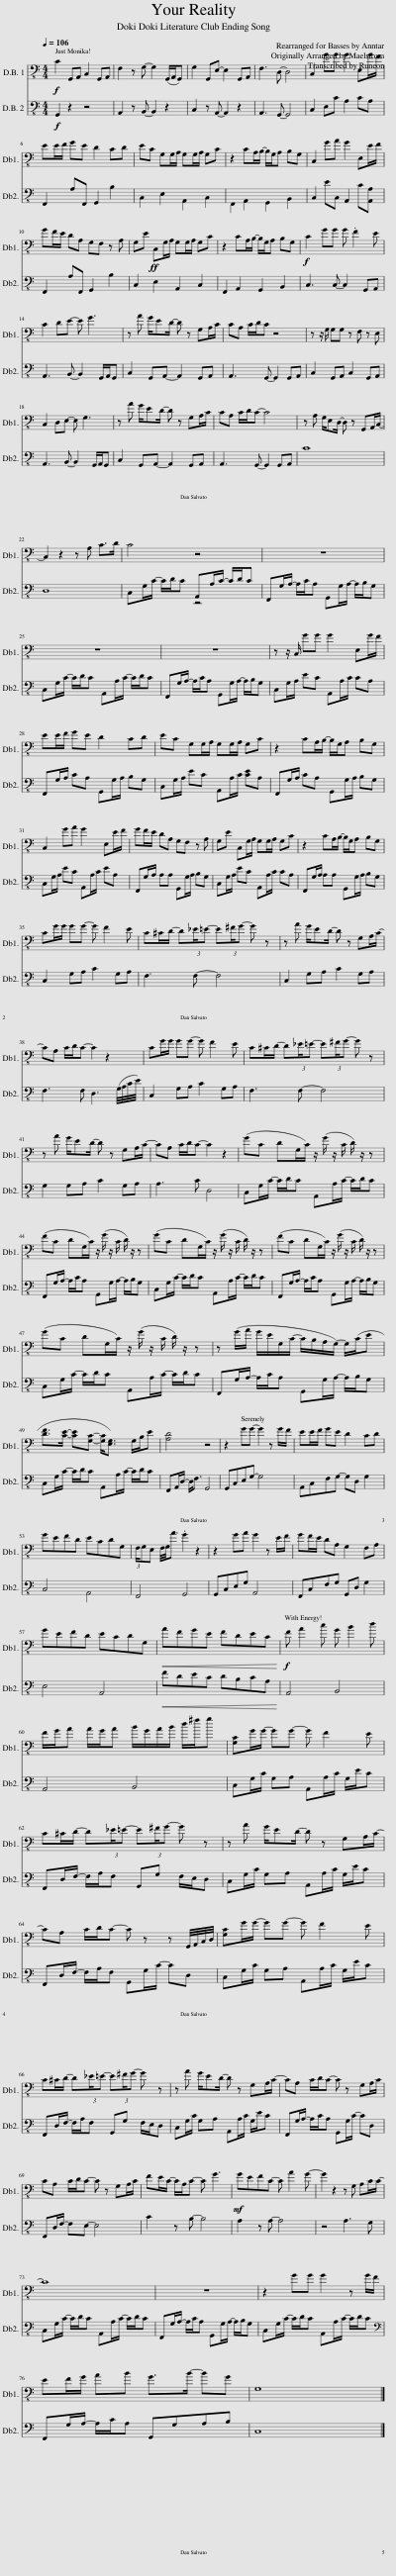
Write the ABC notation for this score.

X:1
%%score 1 2
L:1/8
Q:1/4=106
M:4/4
I:linebreak $
K:C
V:1 bass transpose=-12
V:2 bass transpose=-12
V:1
!f! C2 G,,A,, C,2 G,,A,, | F,2 z G,- G,2 (G,,/A,,/G,,) | G,2 G,,E,- E,2 G,,A,, | F,3 D,- D,4 | C,2 GG G2 E,G/F/ |$ %5
 EE/F/ GE D2 CD | EC G,G,/A,/ G,G,/A,/ G,C | z2 CA,/B,/- B,/G,/A, B,G, | C,2 GA G2 E,E/F/ |$ GF/E/ DA, G,F, z A, | %10
 G,E!ff! C,G,/A,/ G,G,/A,/ G,C | z2 CA,/B,/- B,/G,/A, B,G, |!f! C2 GG G .F2 E |$ C2 DE- E G3 | z A G/ED/- D z G,A,/C/ | %15
 CA, C/D/C z4 | z z/ G,/ G,G, z F, z E, |$ C,2 D,E,- E, G,3 | z A G/ED/- D z G,A,/C/ | CA, C/D/C- C4 | %20
 z A, G,/E,D,/- D, z G,,A,,/C,/- |$ C,2 z2 z A, C>D | C4 z4 | z8 |$ z8 | %25
 z8 | z z/ C,/ GG G2 E,G/F/ |$ EE/F/ GE D2 CD | EC G,G,/A,/ G,G,/A,/ G,C | z2 CA,/B,/- B,/G,/A, B,G, |$ %30
 C,2 GA G2 E,E/F/ | GF/E/ DA, G,F, z A, | G,E C,G,/A,/ G,G,/A,/ G,C | z2 CA,/B,/- B,/G,/A, B,G, |$ CG/G/ GG- G F2 E | %35
 C^C/D/- D(3:2:2_E/=E- E(3:2:2^F/G- G z | z A G/ED/- D z G,A,/C/- |$ CA, C/D/C- C2 z2 | CG/G/ GG- G F2 E | C^C/D/- D(3:2:2_E/=E- E(3:2:2^F/G- G z |$ %40
 z A G/ED/- D z G,A,/C/- | CA, C/D/C- C2 z2 | (GC DG,/C/) z/ (G/ z/ C/ D/) z/ z |$ (FC DG,/C/) z/ (G/ z/ C/ D/) z/ z | (GC DG,/C/) z/ (G/ z/ C/ D/) z/ z | %45
 (FC DG,/C/) z/ (G/ z/ C/ D/) z/ z |$ (GC DG,/C/) z/ (G/ z/ C/ D/) z/ z | z (G/A/ G/E/G,/C/- C/B,/A,/G,/-) G,/(C/E |$ [DF]>[CE]- [CE][G,C]- [G,C]<[E,G,]) G,/B,/E | [A,D]4 z4 | %50
 z2 GG- G2 z G/F/ | EE/F/ GE D2 CD |$ GEFD ECDG, | (3:2:2F,/G,E, F,/4G,/4A3/2 .G2 z2 | z2 GA G2 z E/F/ | %55
 GF/E/ DA, G,2 F,A, |$ GEFD ECDG, |!<(! AFGE FDEC!<)! |!f! F A2 c G B2 d |$ F/G/A A/G/A B/G/A/B/ d/^f/g | %60
 [G,C]G/G/- GG- G F2 E |$ C^C/D/- D(3:2:2_E/=E- E(3:2:2^F/G- G z | z A G/ED/- D z G,A,/C/- |$ CA, C/D/C- C z z G,,/4A,,/4C,/4D,/4 | [G,C]G/G/- GG- G F2 E |$ %65
 C^C/D/- D(3:2:2_E/=E- E(3:2:2^F/G- G z | z A G/ED/- D z G,A,/C/- | CA, C/D/C- C z G,A,/C/ |$ CA, C/D/C- C z G,A,/C/ | FE/C/- C/A,/C- C G3 | %70
!mf! GEFC- C A2 G- | G2 z2 z G, A,C/C/- |$ C8 | z8 | z2 GG G2 z G/F/ |$ %75
 EF/G/ AB G>B- BG | G,8 |] %77
V:2
!f! G,,2 z2 z4 | A,,2 z B,,- B,,2 z2 | C,2 z A,,- A,,2 z2 | A,,3 G,,- G,,4 | C,2 E,C A,2 CA, |$ %5
 F,,2 A,F,, G,,2 B,2 | C,2 E,2 A,,2 C,2 | F,,2 A,,2 G,,2 B,,2 | C,2 EC, A,,2 C[A,,A,] |$ F,,2 A,F,, G,,2 B,2 | %10
 C,2 E,2 A,,2 C,2 | F,,2 A,,2 G,,2 B,,2 | C,3 C,- C,2 G,,A,, |$ A,,3 B,,- B,,2 G,,/A,,/G,, | C,2 G,,A,,- A,,2 G,,A,, | %15
 A,,3 G,,- G,,2 G,,A,, | C,2 G,,A,, C,2 G,,A,, |$ A,,3 B,,- B,,2 G,,/A,,/G,, | C,2 G,,A,,- A,,2 G,,A,, | A,,3 G,,- G,,2 G,,A,, | %20
 C8 |$ D,8 | C,G,/C/- C/D/C A,,A,/C/- C/D/C | F,,G,/A,/- A,/C/A, G,,G,/A,/- A,/B,/G, |$ C,G,/C/- C/D/C A,,A,/C/- C/D/C | %25
 F,,G,/A,/- A,/C/A, G,,G,/A,/- A,/B,/G, | C,G,/A,/ EC A,,A,/C/ CA, |$ F,,G,/A,/ CA, G,,G,/A,/ B,G, | C,G,/A,/ EC A,,A,/C/ [CE]A, | F,,G,/A,/ CA, G,,G,/A,/ B,G, |$ %30
 C,G,/A,/ EC A,,A,/C/ EA, | F,,G,/A,/ A,A, G,,G,/A,/ B,G, | C,G,/A,/ EC A,,A,/C/ CA, | F,,G,/A,/ A,A, G,,G,/A,/ B,G, |$ C,2 G,A, C2 G,A, | %35
 F,3 F,- F,4 | C,2 G,A, C2 G,A, |$ F,3 F, D,3 (G,/4A,/4C/4E/4) | C,2 G,A, C2 G,A, | F,3 F,- F,4 |$ %40
 G,2 G,A, C2 G,A, | A,3 C D,4 | C,G,/C/- C/D/C A,,A,/C/- C/D/C |$ F,,G,/A,/- A,/C/A, G,,G,/A,/- A,/B,/G, | C,G,/C/- C/D/C A,,A,/C/- C/D/C | %45
 F,,G,/A,/- A,/C/A, G,,G,/A,/- A,/B,/G, |$ C,G,/C/- C/D/C A,,A,/C/- C/D/C | F,,G,/A,/- A,/C/A, G,,G,/A,/- A,/B,/G, |$ C,G,/C/- C/D/C A,,A,/C/- C/D/C | F,,A,,/D,/- D,<F, G,,4 | %50
 G,,C,E,G,- G,4 | A,,C,F,G,- G,D, G,2 |$ C,4 A,,4 | F,,4 G,,4 | G,,C,E,G, A,,4 | %55
 F,,C,F,G, G,,D, G,2 |$ E,4 A,,4 |!<(! FDEC DB,CA,!<)! | A,,4 B,,4 |$ A,,4 B,,4 | %60
 C,G,/C/ G,A, A,,A,/C/ G,/E/C |$ F,,D,/F,/- F,/A,/F, G,,G, F,/E,/D, | C,G,/C/ G,A, A,,A,/C/ G,/E/C |$ F,,D,/F,/- F,/A,/F, G,,G,/C/- CD, | C,G,/C/ G,A, A,,A,/C/ G,/E/C |$ %65
 F,,D,/F,/- F,/A,/F, G,,G, F,/E,/D, | C,G,/C/ G,A, A,,A,/C/ G,/E/C | F,,G,/A,/- A,/C/A, G,,G,/C/- CD, |$ F,,D,/F,/- F,E,- E,4 | C2 z B,- B,4 | %70
 A,2 z A,- A,4 | z4 A,3 G, |$ C,G,/C/- C/D/C A,,A,/C/- C/D/C | F,,G,/A,/- A,/C/A, G,,G,/A,/- A,/B,/G, | C,G,/C/- C/D/C A,,A,/C/- C/D/C |$ %75
[K:bass] F,G/A/- A/c/A G,GAB | C8 |] %77
